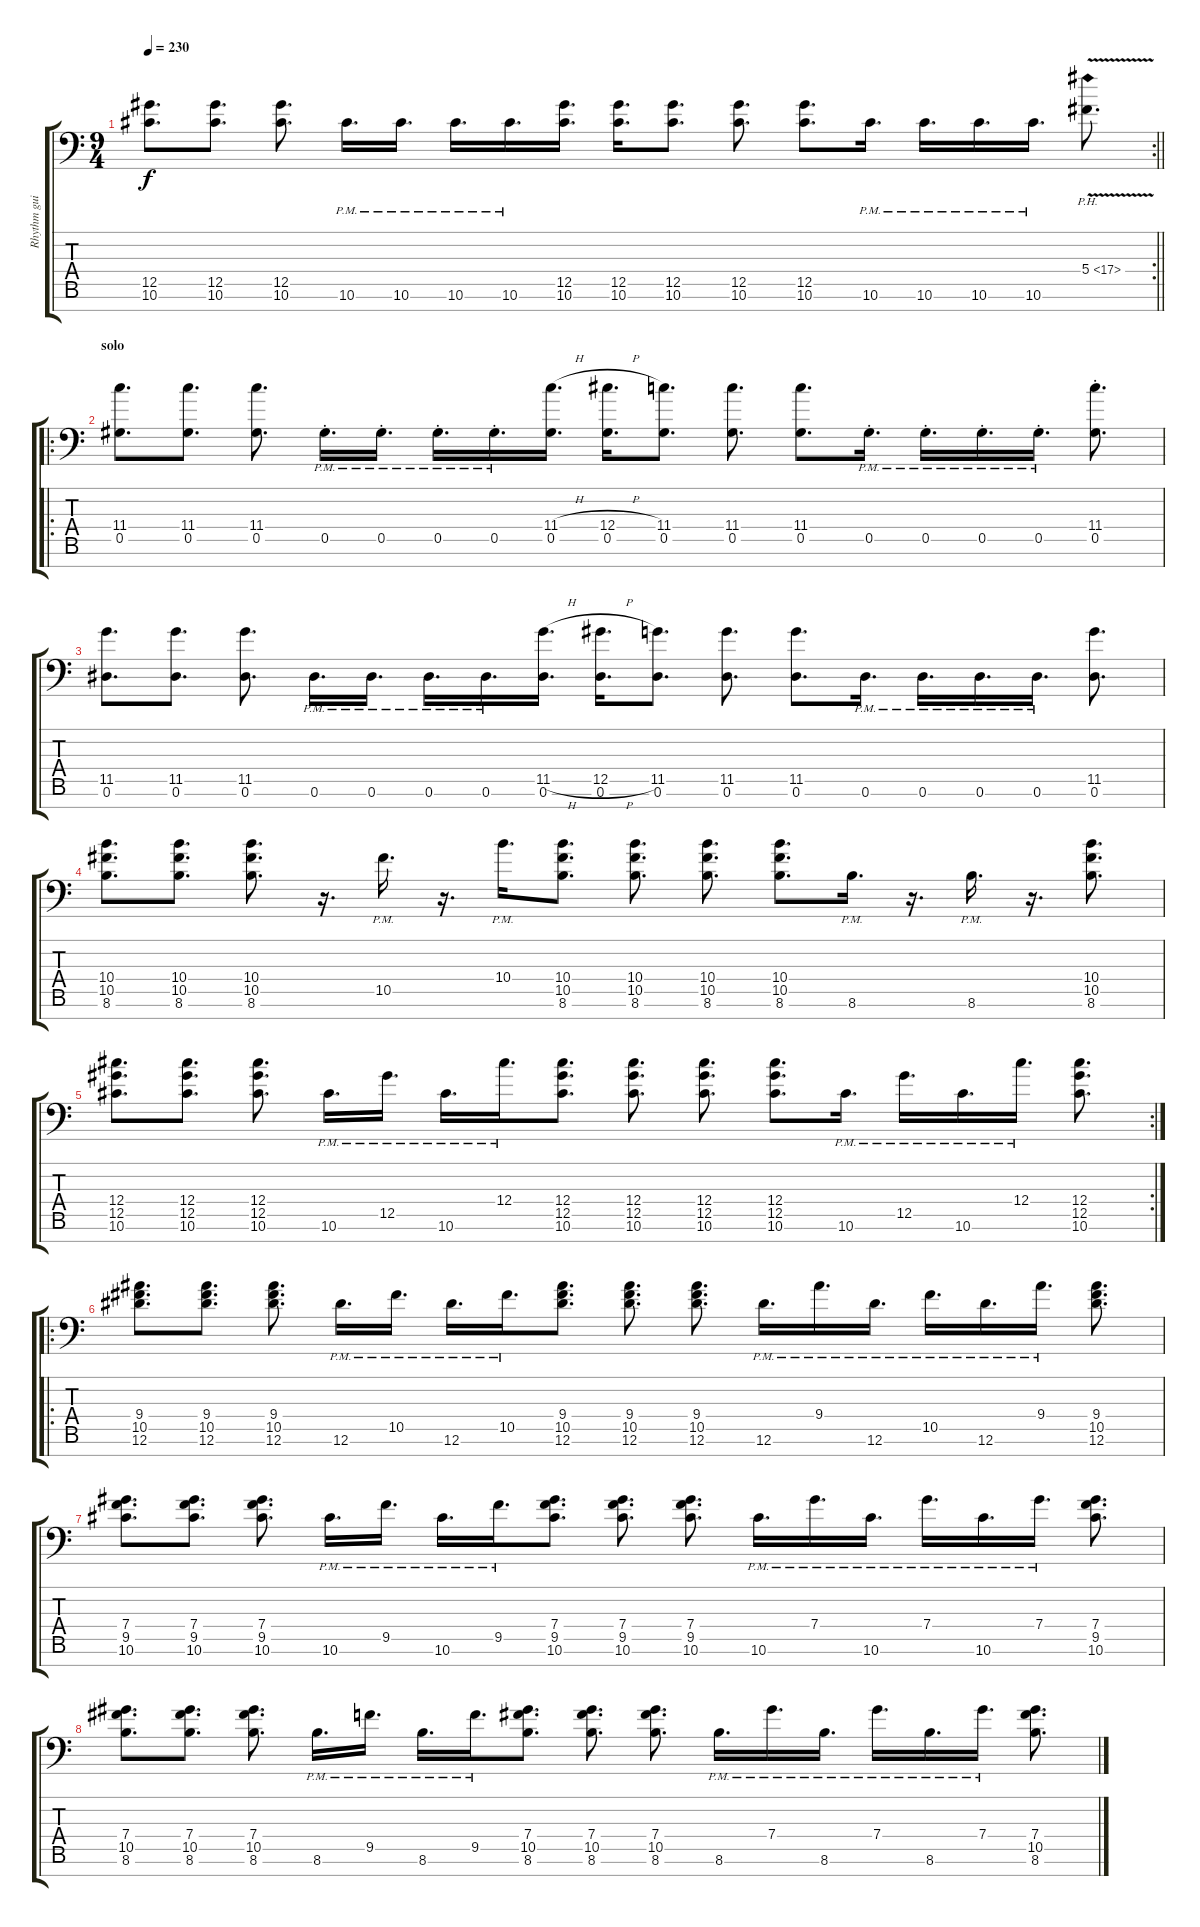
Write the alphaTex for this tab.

\track ("Rhythm guitar" "Rhythm gui") {instrument distortionguitar}
\staff {score tabs}
\tuning (Eb4 Bb3 Gb3 Db3 Ab2 Eb2 Ab1) {hide}
\rc 2
\ts (9 4)
\tempo 230
\clef f4
\barLineRight lightlight
\ks c
(12.5 10.6).8{d dy f} (12.5 10.6).8{d} (12.5 10.6).8{d} 10.6{pm}.16{d} 10.6{pm}.16{d} 10.6{pm}.16{d} 10.6{pm}.16{d} (12.5 10.6).16{d} (12.5 10.6).16{d} (12.5 10.6).8{d} (12.5 10.6).8{d} (12.5 10.6).8{d} 10.6{pm}.16{d} 10.6{pm}.16{d} 10.6{pm}.16{d} 10.6{pm}.16{d} 5.4{ph 12 v}.8{d} |
\ro
\section ("" "solo")
(11.4 0.5).8{d} (11.4 0.5).8{d} (11.4 0.5).8{d} 0.5{pm st}.16{d} 0.5{pm st}.16{d} 0.5{pm st}.16{d} 0.5{pm st}.16{d} (11.4{h} 0.5).16{d} (12.4{h} 0.5).16{d} (11.4 0.5).8{d} (11.4 0.5).8{d} (11.4 0.5).8{d} 0.5{pm st}.16{d} 0.5{pm st}.16{d} 0.5{pm st}.16{d} 0.5{pm st}.16{d} (11.4 0.5{st}).8{d} |
(11.5 0.6).8{d} (11.5 0.6).8{d} (11.5 0.6).8{d} 0.6{pm}.16{d} 0.6{pm}.16{d} 0.6{pm}.16{d} 0.6{pm}.16{d} (11.5{h} 0.6).16{d} (12.5{h} 0.6).16{d} (11.5 0.6).8{d} (11.5 0.6).8{d} (11.5 0.6).8{d} 0.6{pm}.16{d} 0.6{pm}.16{d} 0.6{pm}.16{d} 0.6{pm}.16{d} (11.5 0.6).8{d} |
(10.4 10.5 8.6).8{d} (10.4 10.5 8.6).8{d} (10.4 10.5 8.6).8{d} r.16{d} 10.5{pm}.16{d} r.16{d} 10.4{pm}.16{d} (10.4 10.5 8.6).8{d} (10.4 10.5 8.6).8{d} (10.4 10.5 8.6).8{d} (10.4 10.5 8.6).8{d} 8.6{pm}.16{d} r.16{d} 8.6{pm}.16{d} r.16{d} (10.4 10.5 8.6).8{d} |
\rc 2
(12.4 12.5 10.6).8{d} (12.4 12.5 10.6).8{d} (12.4 12.5 10.6).8{d} 10.6{pm}.16{d} 12.5{pm}.16{d} 10.6{pm}.16{d} 12.4{pm}.16{d} (12.4 12.5 10.6).8{d} (12.4 12.5 10.6).8{d} (12.4 12.5 10.6).8{d} (12.4 12.5 10.6).8{d} 10.6{pm}.16{d} 12.5{pm}.16{d} 10.6{pm}.16{d} 12.4{pm}.16{d} (12.4 12.5 10.6).8{d} |
\ro
(9.4 10.5 12.6).8{d} (9.4 10.5 12.6).8{d} (9.4 10.5 12.6).8{d} 12.6{pm}.16{d} 10.5{pm}.16{d} 12.6{pm}.16{d} 10.5{pm}.16{d} (9.4 10.5 12.6).8{d} (9.4 10.5 12.6).8{d} (9.4 10.5 12.6).8{d} 12.6{pm}.16{d} 9.4{pm}.16{d} 12.6{pm}.16{d} 10.5{pm}.16{d} 12.6{pm}.16{d} 9.4{pm}.16{d} (9.4 10.5 12.6).8{d} |
(7.4 9.5 10.6).8{d} (7.4 9.5 10.6).8{d} (7.4 9.5 10.6).8{d} 10.6{pm}.16{d} 9.5{pm}.16{d} 10.6{pm}.16{d} 9.5{pm}.16{d} (7.4 9.5 10.6).8{d} (7.4 9.5 10.6).8{d} (7.4 9.5 10.6).8{d} 10.6{pm}.16{d} 7.4{pm}.16{d} 10.6{pm}.16{d} 7.4{pm}.16{d} 10.6{pm}.16{d} 7.4{pm}.16{d} (7.4 9.5 10.6).8{d} |
(7.4 10.5 8.6).8{d} (7.4 10.5 8.6).8{d} (7.4 10.5 8.6).8{d} 8.6{pm}.16{d} 9.5{pm}.16{d} 8.6{pm}.16{d} 9.5{pm}.16{d} (7.4 10.5 8.6).8{d} (7.4 10.5 8.6).8{d} (7.4 10.5 8.6).8{d} 8.6{pm}.16{d} 7.4{pm}.16{d} 8.6{pm}.16{d} 7.4{pm}.16{d} 8.6{pm}.16{d} 7.4{pm}.16{d} (7.4 10.5 8.6).8{d}
